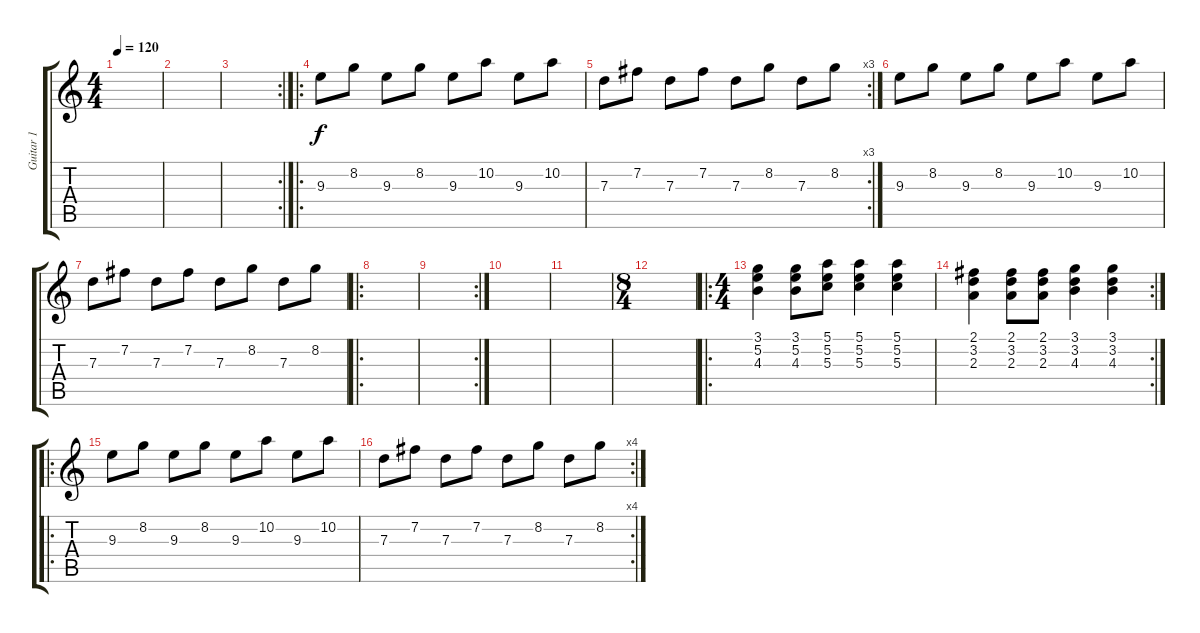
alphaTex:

\track ("Guitar 1" "Guitar 1") {instrument electricguitarclean}
\staff {score tabs}
\tuning (E4 B3 G3 D3 A2 E2) {hide}
\ts (4 4)
\tempo 120
\clef g2
\ks c
|
|
\rc 2
|
\ro
9.3.8 8.2.8 9.3.8 8.2.8 9.3.8 10.2.8 9.3.8 10.2.8 |
\rc 3
7.3.8 7.2.8 7.3.8 7.2.8 7.3.8 8.2.8 7.3.8 8.2.8 |
9.3.8 8.2.8 9.3.8 8.2.8 9.3.8 10.2.8 9.3.8 10.2.8 |
7.3.8 7.2.8 7.3.8 7.2.8 7.3.8 8.2.8 7.3.8 8.2.8 |
\ro
|
\rc 2
|
|
|
\ts (8 4)
|
\ro
\ts (4 4)
(3.1 5.2 4.3).4 (3.1 5.2 4.3).8 (5.1 5.2 5.3).8 (5.1 5.2 5.3).4 (5.1 5.2 5.3).4 |
\rc 2
(2.1 3.2 2.3).4 (2.1 3.2 2.3).8 (2.1 3.2 2.3).8 (3.1 3.2 4.3).4 (3.1 3.2 4.3).4 |
\ro
9.3.8 8.2.8 9.3.8 8.2.8 9.3.8 10.2.8 9.3.8 10.2.8 |
\rc 4
7.3.8 7.2.8 7.3.8 7.2.8 7.3.8 8.2.8 7.3.8 8.2.8
